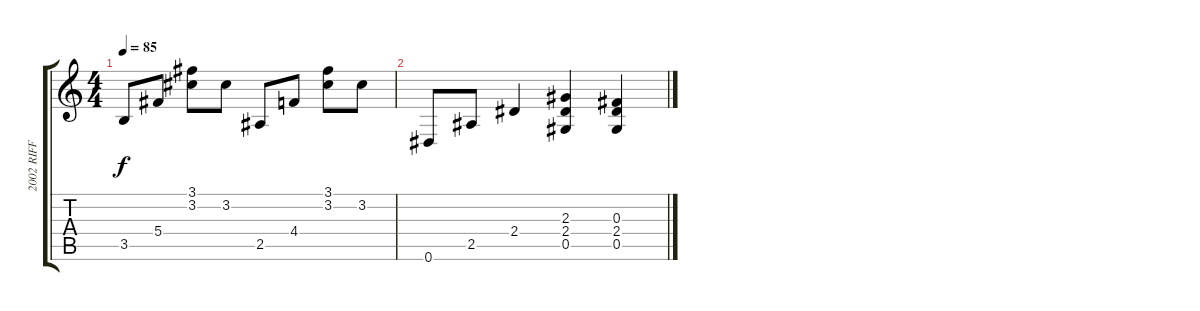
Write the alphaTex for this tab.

\track ("2002 RIFF A" "2002 RIFF ") {instrument overdrivenguitar}
\staff {score tabs}
\tuning (Eb4 Bb3 Gb3 Db3 Ab2 Eb2) {hide}
\ts (4 4)
\tempo 85
\clef g2
\ks c
3.5.8{dy f} 5.4.8 (3.1 3.2).8 3.2.8 2.5.8 4.4.8 (3.1 3.2).8 3.2.8 |
0.6.8 2.5.8 2.4.4 (2.3 2.4 0.5).4 (0.3 2.4 0.5).4
